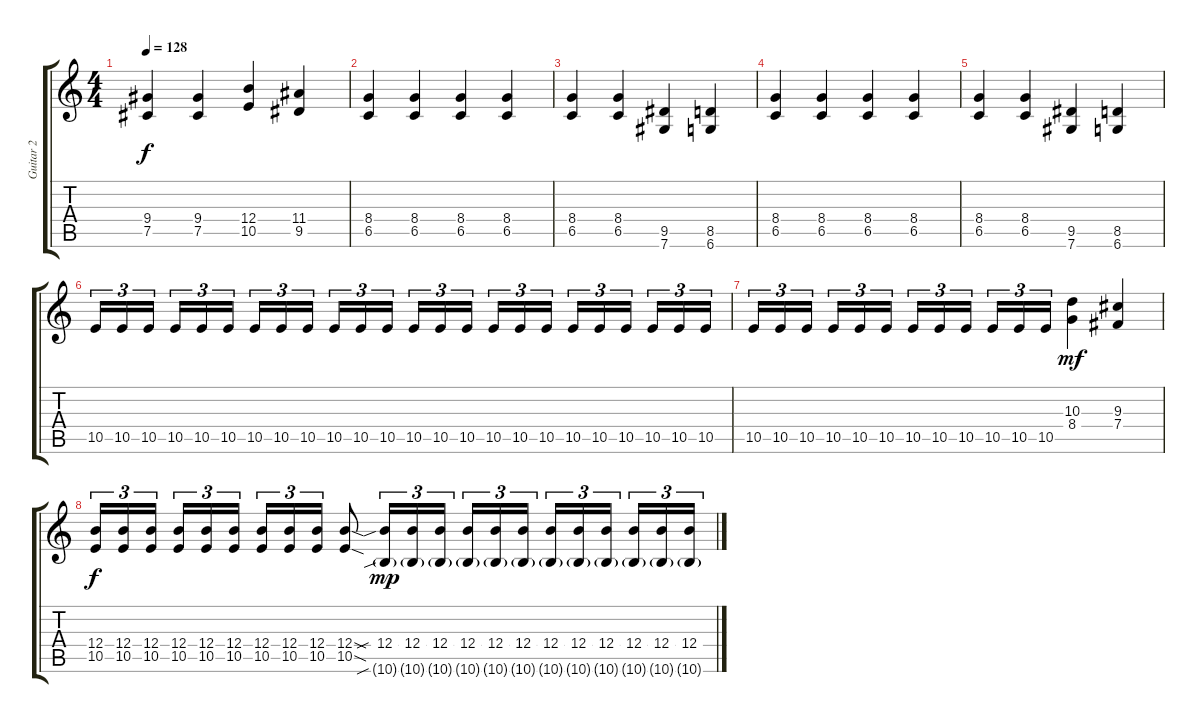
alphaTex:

\track ("Guitar 2" "Guitar 2") {instrument distortionguitar}
\staff {score tabs}
\tuning (Db4 Ab3 E3 B2 Gb2 Db2) {hide}
\ts (4 4)
\tempo 128
\clef g2
\ks c
(9.4 7.5).4{dy f} (9.4 7.5).4 (12.4 10.5).4 (11.4 9.5).4 |
(8.4 6.5).4 (8.4 6.5).4 (8.4 6.5).4 (8.4 6.5).4 |
(8.4 6.5).4 (8.4 6.5).4 (9.5 7.6).4 (8.5 6.6).4 |
(8.4 6.5).4 (8.4 6.5).4 (8.4 6.5).4 (8.4 6.5).4 |
(8.4 6.5).4 (8.4 6.5).4 (9.5 7.6).4 (8.5 6.6).4 |
10.5.16{tu (3 2)} 10.5.16{tu (3 2)} 10.5.16{tu (3 2) beam splitsecondary} 10.5.16{tu (3 2)} 10.5.16{tu (3 2)} 10.5.16{tu (3 2)} 10.5.16{tu (3 2)} 10.5.16{tu (3 2)} 10.5.16{tu (3 2) beam splitsecondary} 10.5.16{tu (3 2)} 10.5.16{tu (3 2)} 10.5.16{tu (3 2)} 10.5.16{tu (3 2)} 10.5.16{tu (3 2)} 10.5.16{tu (3 2) beam splitsecondary} 10.5.16{tu (3 2)} 10.5.16{tu (3 2)} 10.5.16{tu (3 2)} 10.5.16{tu (3 2)} 10.5.16{tu (3 2)} 10.5.16{tu (3 2) beam splitsecondary} 10.5.16{tu (3 2)} 10.5.16{tu (3 2)} 10.5.16{tu (3 2)} |
10.5.16{tu (3 2)} 10.5.16{tu (3 2)} 10.5.16{tu (3 2) beam splitsecondary} 10.5.16{tu (3 2)} 10.5.16{tu (3 2)} 10.5.16{tu (3 2)} 10.5.16{tu (3 2)} 10.5.16{tu (3 2)} 10.5.16{tu (3 2) beam splitsecondary} 10.5.16{tu (3 2)} 10.5.16{tu (3 2)} 10.5.16{tu (3 2)} (10.3 8.4).4{dy mf} (9.3 7.4).4 |
(12.4 10.5).16{tu (3 2) dy f} (12.4 10.5).16{tu (3 2)} (12.4 10.5).16{tu (3 2) beam splitsecondary} (12.4 10.5).16{tu (3 2)} (12.4 10.5).16{tu (3 2)} (12.4 10.5).16{tu (3 2)} (12.4 10.5).16{tu (3 2)} (12.4 10.5).16{tu (3 2)} (12.4 10.5).16{tu (3 2)} (12.4{sod} 10.5{sod}).8 (12.4{sib} 10.6{sib g}).16{tu (3 2) dy mp} (12.4 10.6{g}).16{tu (3 2)} (12.4 10.6{g}).16{tu (3 2) beam splitsecondary} (12.4 10.6{g}).16{tu (3 2)} (12.4 10.6{g}).16{tu (3 2)} (12.4 10.6{g}).16{tu (3 2)} (12.4 10.6{g}).16{tu (3 2)} (12.4 10.6{g}).16{tu (3 2)} (12.4 10.6{g}).16{tu (3 2) beam splitsecondary} (12.4 10.6{g}).16{tu (3 2)} (12.4 10.6{g}).16{tu (3 2)} (12.4 10.6{g}).16{tu (3 2)}
